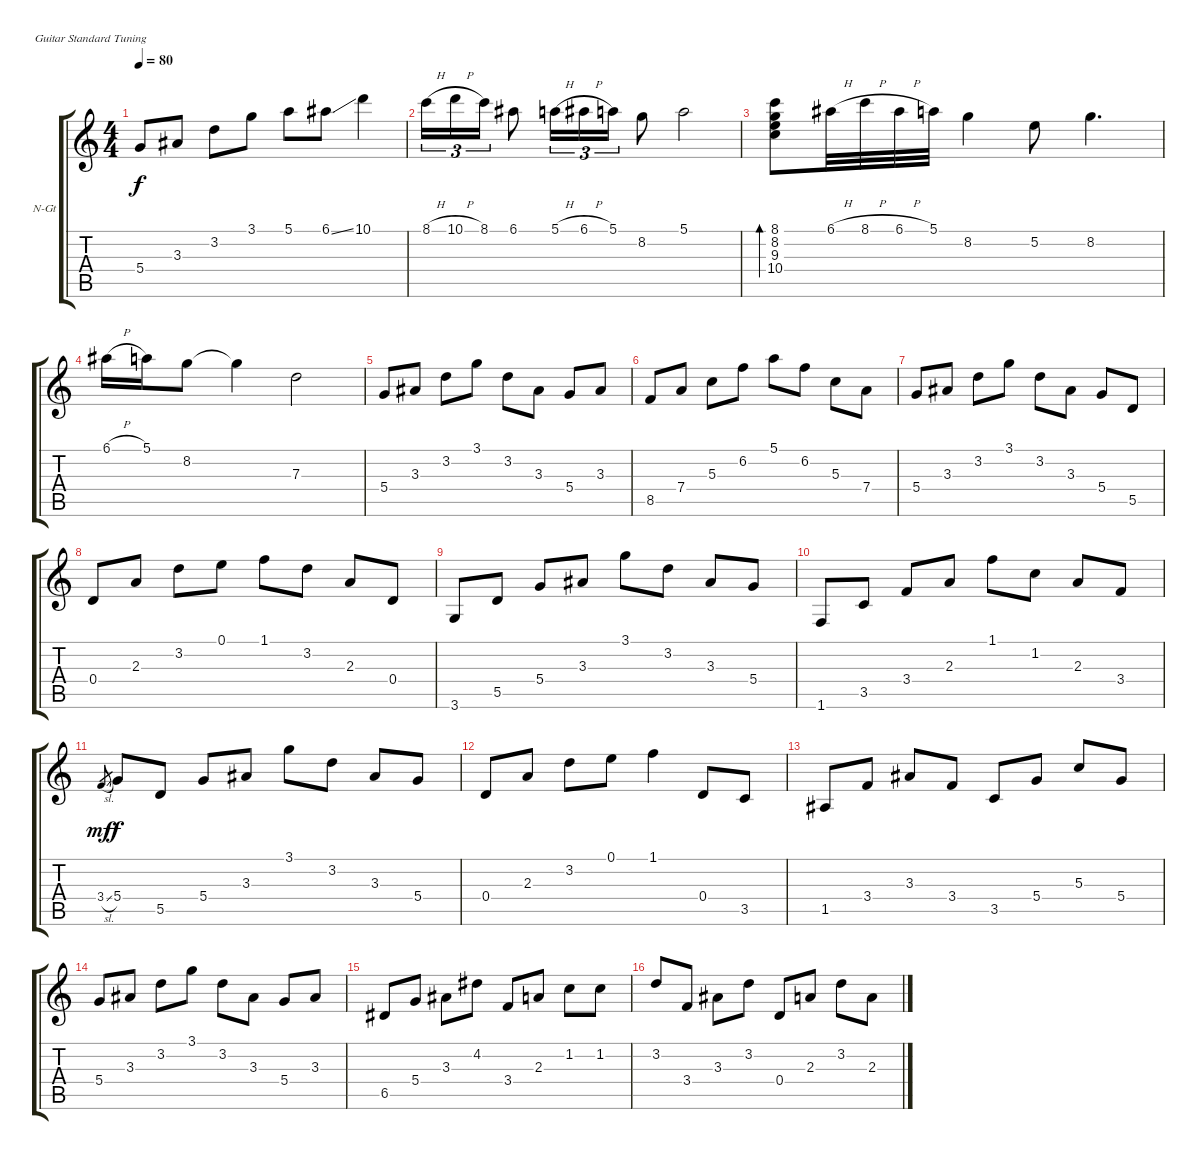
\bracketExtendMode groupsimilarinstruments
\firstSystemTrackNameOrientation horizontal
\otherSystemsTrackNameOrientation horizontal
\track ("Blackmore 1" "N-Gt") {instrument acousticguitarnylon}
\staff {score tabs}
\tuning (E4 B3 G3 D3 A2 E2)
\ts (4 4)
\tempo 80
\clef g2
\ks c
5.4.8{dy f instrument acousticguitarnylon} 3.3.8 3.2.8 3.1.8 5.1.8 6.1{ss}.8 10.1.4 |
8.1{h}.16{tu (3 2)} 10.1{h}.16{tu (3 2)} 8.1.16{tu (3 2)} 6.1.8 5.1{h}.16{tu (3 2)} 6.1{h}.16{tu (3 2)} 5.1.16{tu (3 2)} 8.2.8 5.1.2 |
(8.1 8.2 9.3 10.4).8{bd 60} 6.1{h}.32 8.1{h}.32 6.1{h}.32 5.1.32 8.2.4 5.2.8 8.2.4{d} |
6.1{h}.16 5.1.16 8.2.8 8.2{t}.4 7.3.2 |
5.4.8 3.3.8 3.2.8 3.1.8 3.2.8 3.3.8 5.4.8 3.3.8 |
8.5.8 7.4.8 5.3.8 6.2.8 5.1.8 6.2.8 5.3.8 7.4.8 |
5.4.8 3.3.8 3.2.8 3.1.8 3.2.8 3.3.8 5.4.8 5.5.8 |
0.4.8 2.3.8 3.2.8 0.1.8 1.1.8 3.2.8 2.3.8 0.4.8 |
3.6.8 5.5.8 5.4.8 3.3.8 3.1.8 3.2.8 3.3.8 5.4.8 |
1.6.8 3.5.8 3.4.8 2.3.8 1.1.8 1.2.8 2.3.8 3.4.8 |
3.4{sl}.8{gr dy mf} 5.4.8{dy f} 5.5.8 5.4.8 3.3.8 3.1.8 3.2.8 3.3.8 5.4.8 |
0.4.8 2.3.8 3.2.8 0.1.8 1.1.4 0.4.8 3.5.8 |
1.5.8 3.4.8 3.3.8 3.4.8 3.5.8 5.4.8 5.3.8 5.4.8 |
5.4.8 3.3.8 3.2.8 3.1.8 3.2.8 3.3.8 5.4.8 3.3.8 |
6.5.8 5.4.8 3.3.8 4.2.8 3.4.8 2.3.8 1.2.8 1.2.8 |
3.2.8 3.4.8 3.3.8 3.2.8 0.4.8 2.3.8 3.2.8 2.3.8
